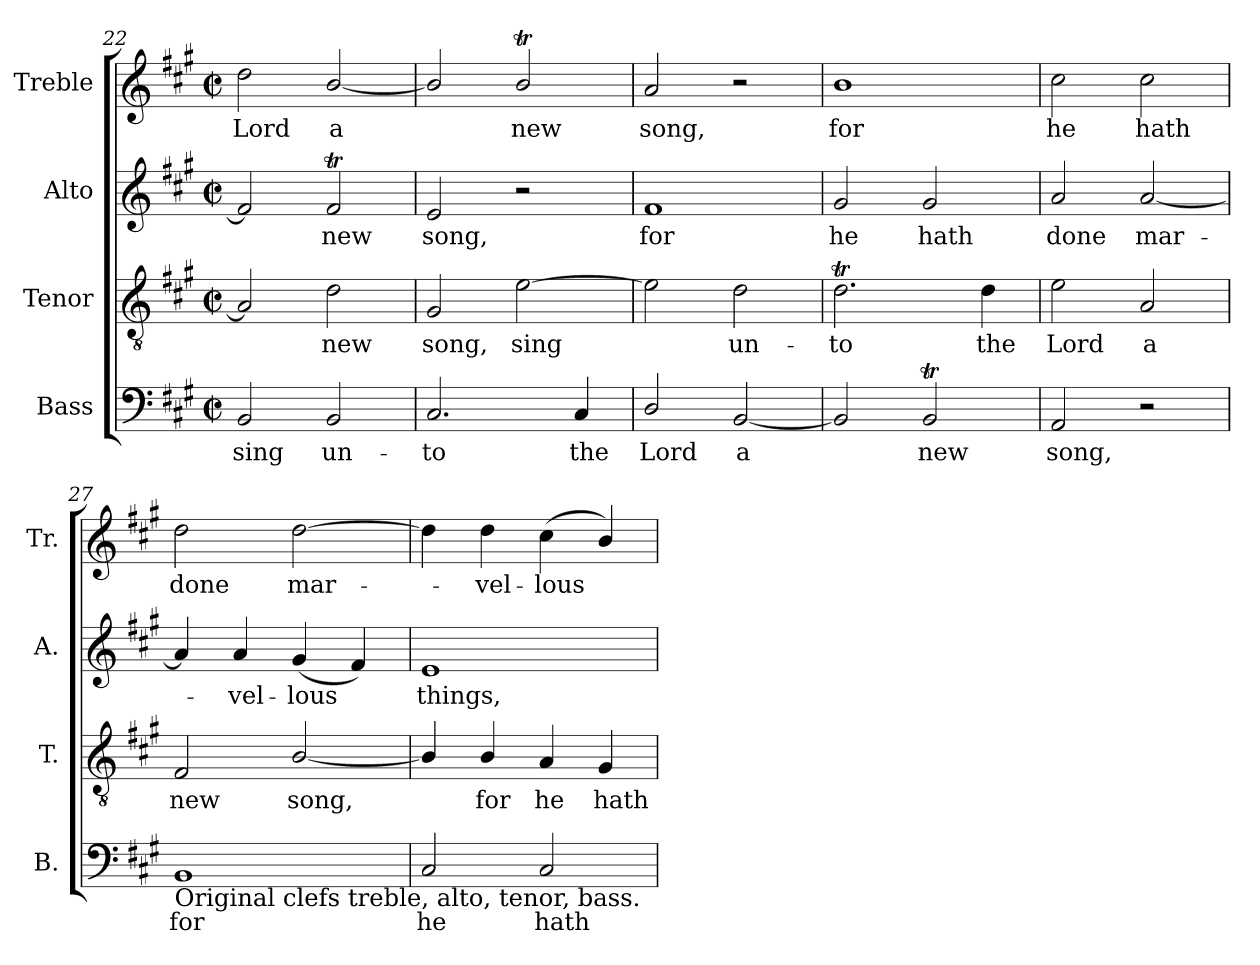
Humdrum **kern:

**kern	**text	**kern	**text	**kern	**text	**kern	**text
*part4	*part4	*part3	*part3	*part2	*part2	*part1	*part1
*staff4	*staff4	*staff3	*staff3	*staff2	*staff2	*staff1	*staff1
*I"Bass	*	*I"Tenor	*	*I"Alto	*	*I"Treble	*
*I'B.	*	*I'T.	*	*I'A.	*	*I'Tr.	*
*clefF4	*	*clefGv2	*	*clefG2	*	*clefG2	*
*	*	*ITrd7c12	*	*	*	*	*
*k[f#c#g#]	*	*k[f#c#g#]	*	*k[f#c#g#]	*	*k[f#c#g#]	*
*A:	*	*A:	*	*A:	*	*A:	*
*M2/2	*	*M2/2	*	*M2/2	*	*M2/2	*
*met(c|)	*	*met(c|)	*	*met(c|)	*	*met(c|)	*
=22	=22	=22	=22	=22	=22	=22	=22
!	!LO:LY:b:color=#000000	!	!	!	!	!	!
!	!	!	!	!	!	!	!LO:LY:b:color=#000000
2BBi/	sing	2AAi/]	.	2f#i/]	.	2ddi\	Lord
!	!LO:LY:b:color=#000000	!	!	!	!	!	!
!	!	!	!LO:LY:b:color=#000000	!	!	!	!
!	!	!	!	!	!LO:LY:b:color=#000000	!	!
!	!	!	!	!	!	!	!LO:LY:b:color=#000000
2BBi/	un-	2Di\	new	2f#Ti/	new	[2bi/	a
=23	=23	=23	=23	=23	=23	=23	=23
!	!LO:LY:b:color=#000000	!	!	!	!	!	!
!	!	!	!LO:LY:b:color=#000000	!	!	!	!
!	!	!	!	!	!LO:LY:b:color=#000000	!	!
2.C#i/	-to	2GG#i/	song,	2ei/	song,	2bi/]	.
!	!	!	!LO:LY:b:color=#000000	!	!	!	!
!	!	!	!	!	!	!	!LO:LY:b:color=#000000
.	.	[2Ei\	sing	2r	.	2bTi/	new
!	!LO:LY:b:color=#000000	!	!	!	!	!	!
4C#i/	the	.	.	.	.	.	.
=24	=24	=24	=24	=24	=24	=24	=24
!	!LO:LY:b:color=#000000	!	!	!	!	!	!
!	!	!	!	!	!LO:LY:b:color=#000000	!	!
!	!	!	!	!	!	!	!LO:LY:b:color=#000000
2Di/	Lord	2Ei\]	.	1f#i	for	2ai/	song,
!	!LO:LY:b:color=#000000	!	!	!	!	!	!
!	!	!	!LO:LY:b:color=#000000	!	!	!	!
[2BBi/	a	2Di\	un-	.	.	2r	.
=25	=25	=25	=25	=25	=25	=25	=25
!	!	!	!LO:LY:b:color=#000000	!	!	!	!
!	!	!	!	!	!LO:LY:b:color=#000000	!	!
!	!	!	!	!	!	!	!LO:LY:b:color=#000000
2BBi/]	.	2.DTi\	-to	2g#i/	he	1bi	for
!	!LO:LY:b:color=#000000	!	!	!	!	!	!
!	!	!	!	!	!LO:LY:b:color=#000000	!	!
2BBTi/	new	.	.	2g#i/	hath	.	.
!	!	!	!LO:LY:b:color=#000000	!	!	!	!
.	.	4Di\	the	.	.	.	.
=26	=26	=26	=26	=26	=26	=26	=26
!	!LO:LY:b:color=#000000	!	!	!	!	!	!
!	!	!	!LO:LY:b:color=#000000	!	!	!	!
!	!	!	!	!	!LO:LY:b:color=#000000	!	!
!	!	!	!	!	!	!	!LO:LY:b:color=#000000
2AAi/	song,	2Ei\	Lord	2ai/	done	2cc#i\	he
!	!	!	!LO:LY:b:color=#000000	!	!	!	!
!	!	!	!	!	!LO:LY:b:color=#000000	!	!
!	!	!	!	!	!	!	!LO:LY:b:color=#000000
2r	.	2AAi/	a	[2ai/	mar-	2cc#i\	hath
!!LO:LB:g=z
=27	=27	=27	=27	=27	=27	=27	=27
!	!LO:LY:b:color=#000000	!	!	!	!	!	!
!	!	!	!LO:LY:b:color=#000000	!	!	!	!
!LO:TX:b:t=Original clefs treble, alto, tenor, bass.	!	!	!	!	!	!	!
!	!	!	!	!	!	!	!LO:LY:b:color=#000000
1BBi	for	2FF#i/	new	4ai/]	.	2ddi\	done
!	!	!	!	!	!LO:LY:b:color=#000000	!	!
.	.	.	.	4ai/	-vel-	.	.
!	!	!	!LO:LY:b:color=#000000	!	!	!	!
!	!	!	!	!	!LO:LY:b:color=#000000	!	!
!	!	!	!	!	!	!	!LO:LY:b:color=#000000
.	.	[2BBi/	song,	(4g#i/	-lous	[2ddi\	mar-
.	.	.	.	4f#i/)	.	.	.
=28	=28	=28	=28	=28	=28	=28	=28
!	!LO:LY:b:color=#000000	!	!	!	!	!	!
!	!	!	!	!	!LO:LY:b:color=#000000	!	!
2C#i/	he	4BBi/]	.	1ei	things,	4ddi\]	.
!	!	!	!LO:LY:b:color=#000000	!	!	!	!
!	!	!	!	!	!	!	!LO:LY:b:color=#000000
.	.	4BBi/	for	.	.	4ddi\	-vel-
!	!LO:LY:b:color=#000000	!	!	!	!	!	!
!	!	!	!LO:LY:b:color=#000000	!	!	!	!
!	!	!	!	!	!	!	!LO:LY:b:color=#000000
2C#i/	hath	4AAi/	he	.	.	(4cc#i\	-lous
!	!	!	!LO:LY:b:color=#000000	!	!	!	!
.	.	4GG#i/	hath	.	.	4bi/)	.
=	=	=	=	=	=	=	=
*-	*-	*-	*-	*-	*-	*-	*-
